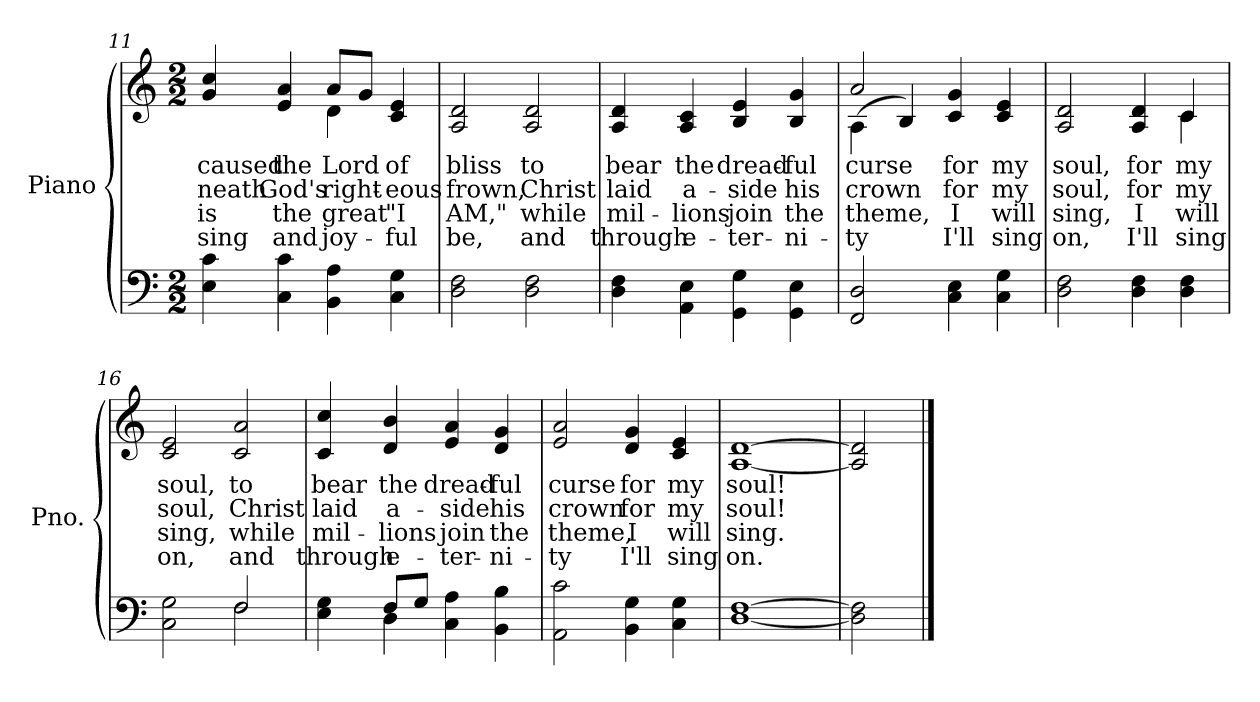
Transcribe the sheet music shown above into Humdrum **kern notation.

**kern	**kern	**text	**text	**text	**text
*part2	*part1	*part1	*part1	*part1	*part1
*staff2	*staff1	*staff1	*staff1	*staff1	*staff1
*I"Piano	*I"Piano	*	*	*	*
*I'Pno.	*I'Pno.	*	*	*	*
*clefF4	*clefG2	*	*	*	*
*k[]	*k[]	*	*	*	*
*C:	*C:	*	*	*	*
*M2/2	*M2/2	*	*	*	*
=11	=11	=11	=11	=11	=11
!	!	!LO:LY:b:color=#000000	!LO:LY:b:color=#000000	!LO:LY:b:color=#000000	!LO:LY:b:color=#000000
*	*^	*	*	*	*
4Ei\ 4ci	4gi/ 4cci	2ryy	caused	-neath	is	sing
!	!	!	!LO:LY:b:color=#000000	!LO:LY:b:color=#000000	!LO:LY:b:color=#000000	!LO:LY:b:color=#000000
4Ci\ 4ci	4ei/ 4ai	.	the	God's	the	and
!	!	!	!LO:LY:b:color=#000000	!LO:LY:b:color=#000000	!LO:LY:b:color=#000000	!LO:LY:b:color=#000000
4BBi\ 4Ai	8ai/L	4di\	Lord	right-	great	joy-
.	8gi/J	.	.	.	.	.
!	!	!	!LO:LY:b:color=#000000	!LO:LY:b:color=#000000	!LO:LY:b:color=#000000	!LO:LY:b:color=#000000
4Ci\ 4Gi	4ci/ 4ei	4ryy	of	-eous	-"I	ful
*	*v	*v	*	*	*	*
=12	=12	=12	=12	=12	=12
*	*^	*	*	*	*
!	!	!	!LO:LY:b:color=#000000	!LO:LY:b:color=#000000	!LO:LY:b:color=#000000	!LO:LY:b:color=#000000
*	*v	*v	*	*	*	*
2Di\ 2Fi	2Ai/ 2di	bliss	frown,	AM,"	be,
!	!	!LO:LY:b:color=#000000	!LO:LY:b:color=#000000	!LO:LY:b:color=#000000	!LO:LY:b:color=#000000
2Di\ 2Fi	2Ai/ 2di	to	Christ	while	and
=13	=13	=13	=13	=13	=13
!	!	!LO:LY:b:color=#000000	!LO:LY:b:color=#000000	!LO:LY:b:color=#000000	!LO:LY:b:color=#000000
4Di\ 4Fi	4Ai/ 4di	bear	laid	mil-	-through
!	!	!LO:LY:b:color=#000000	!LO:LY:b:color=#000000	!LO:LY:b:color=#000000	!LO:LY:b:color=#000000
4AAi\ 4Ei	4Ai/ 4ci	the	a-	lions	e-
!	!	!LO:LY:b:color=#000000	!LO:LY:b:color=#000000	!LO:LY:b:color=#000000	!LO:LY:b:color=#000000
4GGi\ 4Gi	4Bi/ 4ei	dread-	-side	-join	ter-
!	!	!LO:LY:b:color=#000000	!LO:LY:b:color=#000000	!LO:LY:b:color=#000000	!LO:LY:b:color=#000000
4GGi\ 4Ei	4Bi/ 4gi	-ful	his	-the	ni-
=14	=14	=14	=14	=14	=14
!	!	!LO:LY:b:color=#000000	!LO:LY:b:color=#000000	!LO:LY:b:color=#000000	!LO:LY:b:color=#000000
*	*^	*	*	*	*
2FFi/ 2Di	2ai/	(4Ai\	curse	crown	-theme,	ty
.	.	4Bi/)	.	.	.	.
!	!	!	!LO:LY:b:color=#000000	!LO:LY:b:color=#000000	!LO:LY:b:color=#000000	!LO:LY:b:color=#000000
4Ci\ 4Ei	4ci/ 4gi	2ryy	for	for	I	I'll
!	!	!	!LO:LY:b:color=#000000	!LO:LY:b:color=#000000	!LO:LY:b:color=#000000	!LO:LY:b:color=#000000
4Ci\ 4Gi	4ci/ 4ei	.	my	my	will	sing
!!LO:LB:g=z	!!
=15	=15	=15	=15	=15	=15	=15
!	!	!	!LO:LY:b:color=#000000	!LO:LY:b:color=#000000	!LO:LY:b:color=#000000	!LO:LY:b:color=#000000
2Di\ 2Fi	2Ai/ 2di	2.ryy	soul,	soul,	sing,	on,
!	!	!	!LO:LY:b:color=#000000	!LO:LY:b:color=#000000	!LO:LY:b:color=#000000	!LO:LY:b:color=#000000
4Di\ 4Fi	4Ai/ 4di	.	for	for	I	I'll
!	!	!	!LO:LY:b:color=#000000	!LO:LY:b:color=#000000	!LO:LY:b:color=#000000	!LO:LY:b:color=#000000
4Di\ 4Fi	4ci/	4ci\	my	my	will	sing
*	*v	*v	*	*	*	*
=16	=16	=16	=16	=16	=16
*^	*	*	*	*	*
*	*	*^	*	*	*	*
!	!	!	!	!LO:LY:b:color=#000000	!LO:LY:b:color=#000000	!LO:LY:b:color=#000000	!LO:LY:b:color=#000000
*	*	*v	*v	*	*	*	*
2Ci\ 2Gi	2ryy	2ci/ 2ei	soul,	soul,	sing,	on,
!	!	!	!LO:LY:b:color=#000000	!LO:LY:b:color=#000000	!LO:LY:b:color=#000000	!LO:LY:b:color=#000000
2Fi/	2Fi\	2ci/ 2ai	to	Christ	while	and
=17	=17	=17	=17	=17	=17	=17
!	!	!	!LO:LY:b:color=#000000	!LO:LY:b:color=#000000	!LO:LY:b:color=#000000	!LO:LY:b:color=#000000
4Ei\ 4Gi	4ryy	4ci/ 4cci	bear	laid	mil-	-through
!	!	!	!LO:LY:b:color=#000000	!LO:LY:b:color=#000000	!LO:LY:b:color=#000000	!LO:LY:b:color=#000000
8Fi/L	4Di\	4di/ 4bi	the	a-	lions	e-
8Gi/J	.	.	.	.	.	.
!	!	!	!LO:LY:b:color=#000000	!LO:LY:b:color=#000000	!LO:LY:b:color=#000000	!LO:LY:b:color=#000000
4Ci\ 4Ai	2ryy	4ei/ 4ai	dread-	-side	-join	ter-
!	!	!	!LO:LY:b:color=#000000	!LO:LY:b:color=#000000	!LO:LY:b:color=#000000	!LO:LY:b:color=#000000
4BBi\ 4Bi	.	4di/ 4gi	-ful	his	-the	ni-
*v	*v	*	*	*	*	*
=18	=18	=18	=18	=18	=18
!	!	!LO:LY:b:color=#000000	!LO:LY:b:color=#000000	!LO:LY:b:color=#000000	!LO:LY:b:color=#000000
2AAi\ 2ci	2ei/ 2ai	curse	crown	-theme,	ty
!	!	!LO:LY:b:color=#000000	!LO:LY:b:color=#000000	!LO:LY:b:color=#000000	!LO:LY:b:color=#000000
4BBi\ 4Gi	4di/ 4gi	for	for	I	I'll
!	!	!LO:LY:b:color=#000000	!LO:LY:b:color=#000000	!LO:LY:b:color=#000000	!LO:LY:b:color=#000000
4Ci\ 4Gi	4ci/ 4ei	my	my	will	sing
=19	=19	=19	=19	=19	=19
!	!	!LO:LY:b:color=#000000	!LO:LY:b:color=#000000	!LO:LY:b:color=#000000	!LO:LY:b:color=#000000
[1Di [1Fi	[1Ai [1di	soul!	soul!	sing.	on.
=20	=20	=20	=20	=20	=20
2Di\] 2Fi]	2Ai/] 2di]	.	.	.	.
==	==	==	==	==	==
*-	*-	*-	*-	*-	*-
